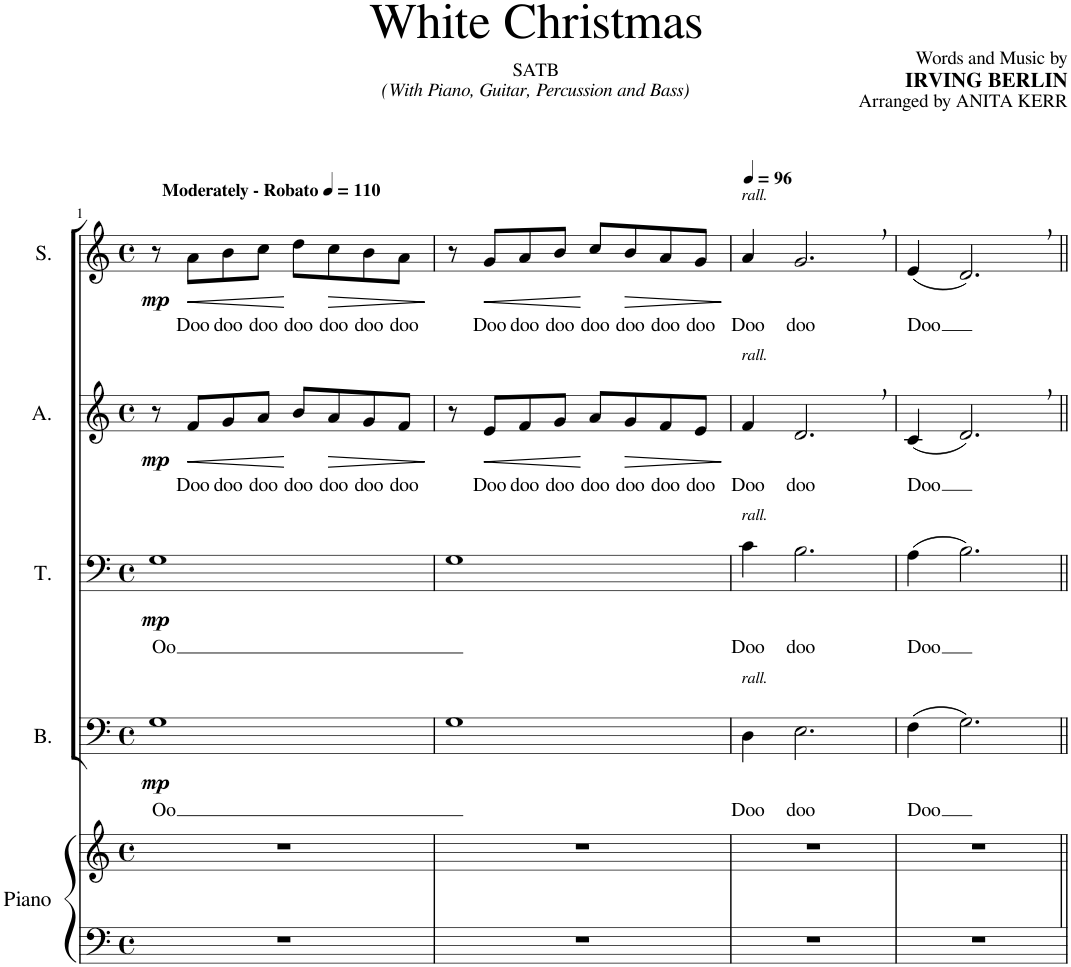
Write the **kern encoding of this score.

**kern	**kern	**kern	**text	**dynam	**kern	**text	**dynam	**kern	**text	**dynam	**kern	**text	**dynam
*part5	*part5	*part4	*part4	*part4	*part3	*part3	*part3	*part2	*part2	*part2	*part1	*part1	*part1
*staff6	*staff5	*staff4	*staff4	*staff4	*staff3	*staff3	*staff3	*staff2	*staff2	*staff2	*staff1	*staff1	*staff1
*I"Piano	*	*I"B.	*	*	*I"T.	*	*	*I"A.	*	*	*I"S.	*	*
*I'Pno	*	*	*	*	*	*	*	*	*	*	*	*	*
*clefF4	*clefG2	*clefF4	*	*	*clefF4	*	*	*clefG2	*	*	*clefG2	*	*
*k[]	*k[]	*k[]	*	*	*k[]	*	*	*k[]	*	*	*k[]	*	*
*M4/4	*M4/4	*M4/4	*	*	*M4/4	*	*	*M4/4	*	*	*M4/4	*	*
*met(c)	*met(c)	*met(c)	*	*	*met(c)	*	*	*met(c)	*	*	*met(c)	*	*
=1	=1	=1	=1	=1	=1	=1	=1	=1	=1	=1	=1	=1	=1
!	!	!	!LO:LY:b	!LO:DY:b	!	!LO:LY:b	!LO:DY:b	!	!	!LO:DY:b	!	!	!LO:DY:b
1r	1r	1G	Oo	mp	1G	Oo	mp	8r	.	mp	8r	.	mp
*	*	*	*	*	*	*	*	*	*	*	*MM110	*	*
!	!	!	!	!	!	!	!	!	!	!	!LO:TX:a:B:t=Moderately - Robato	!	!
!	!	!	!	!	!	!	!	!	!LO:LY:b	!LO:HP:b	!	!LO:LY:b	!LO:HP:b
.	.	.	.	.	.	.	.	8f/L	Doo	<	8a\L	Doo	<
!	!	!	!	!	!	!	!	!	!LO:LY:b	!	!	!LO:LY:b	!
.	.	.	.	.	.	.	.	8g/	doo	.	8b\	doo	.
!	!	!	!	!	!	!	!	!	!LO:LY:b	!	!	!LO:LY:b	!
.	.	.	.	.	.	.	.	8a/J	doo	.	8cc\J	doo	.
!	!	!	!	!	!	!	!	!	!LO:LY:b	!	!	!LO:LY:b	!
.	.	.	.	.	.	.	.	8b/L	doo	[	8dd\L	doo	[
!	!	!	!	!	!	!	!	!	!LO:LY:b	!LO:HP:b	!	!LO:LY:b	!LO:HP:b
.	.	.	.	.	.	.	.	8a/	doo	>	8cc\	doo	>
!	!	!	!	!	!	!	!	!	!LO:LY:b	!	!	!LO:LY:b	!
.	.	.	.	.	.	.	.	8g/	doo	.	8b\	doo	.
!	!	!	!	!	!	!	!	!	!LO:LY:b	!	!	!LO:LY:b	!
.	.	.	.	.	.	.	.	8f/J	doo	.	8a\J	doo	.
.	.	.	.	.	.	.	.	.	.	]	.	.	]
=2	=2	=2	=2	=2	=2	=2	=2	=2	=2	=2	=2	=2	=2
1r	1r	1G	.	.	1G	.	.	8r	.	.	8r	.	.
!	!	!	!	!	!	!	!	!	!LO:LY:b	!LO:HP:b	!	!LO:LY:b	!LO:HP:b
.	.	.	.	.	.	.	.	8e/L	Doo	<	8g/L	Doo	<
!	!	!	!	!	!	!	!	!	!LO:LY:b	!	!	!LO:LY:b	!
.	.	.	.	.	.	.	.	8f/	doo	.	8a/	doo	.
!	!	!	!	!	!	!	!	!	!LO:LY:b	!	!	!LO:LY:b	!
.	.	.	.	.	.	.	.	8g/J	doo	.	8b/J	doo	.
!	!	!	!	!	!	!	!	!	!LO:LY:b	!	!	!LO:LY:b	!
.	.	.	.	.	.	.	.	8a/L	doo	[	8cc/L	doo	[
!	!	!	!	!	!	!	!	!	!LO:LY:b	!LO:HP:b	!	!LO:LY:b	!LO:HP:b
.	.	.	.	.	.	.	.	8g/	doo	>	8b/	doo	>
!	!	!	!	!	!	!	!	!	!LO:LY:b	!	!	!LO:LY:b	!
.	.	.	.	.	.	.	.	8f/	doo	.	8a/	doo	.
!	!	!	!	!	!	!	!	!	!LO:LY:b	!	!	!LO:LY:b	!
.	.	.	.	.	.	.	.	8e/J	doo	.	8g/J	doo	.
.	.	.	.	.	.	.	.	.	.	]	.	.	]
=3	=3	=3	=3	=3	=3	=3	=3	=3	=3	=3	=3	=3	=3
*	*	*	*	*	*	*	*	*	*	*	*MM96	*	*
!	!	!	!	!	!	!	!	!	!	!	!LO:TX:a:i:t=rall.	!	!
!	!	!	!	!	!	!	!	!LO:TX:a:i:t=rall.	!	!	!	!	!
!	!	!	!	!	!LO:TX:a:i:t=rall.	!	!	!	!	!	!	!	!
!	!	!LO:TX:a:i:t=rall.	!	!	!	!	!	!	!	!	!	!	!
!	!	!	!LO:LY:b	!	!	!LO:LY:b	!	!	!LO:LY:b	!	!	!LO:LY:b	!
1r	1r	4D\	Doo	.	4c\	Doo	.	4f/	Doo	.	4a/	Doo	.
!	!	!	!LO:LY:b	!	!	!LO:LY:b	!	!	!LO:LY:b	!	!	!LO:LY:b	!
.	.	2.E\	doo	.	2.B\	doo	.	2.d,/	doo	.	2.g,/	doo	.
=4	=4	=4	=4	=4	=4	=4	=4	=4	=4	=4	=4	=4	=4
!	!	!	!LO:LY:b	!	!	!LO:LY:b	!	!	!LO:LY:b	!	!	!LO:LY:b	!
1r	1r	(4F\	Doo	.	(4A\	Doo	.	(4c/	Doo	.	(4e/	Doo	.
.	.	2.G\)	.	.	2.B\)	.	.	2.d,/)	.	.	2.d,/)	.	.
=||	=||	=||	=||	=||	=||	=||	=||	=||	=||	=||	=||	=||	=||
*-	*-	*-	*-	*-	*-	*-	*-	*-	*-	*-	*-	*-	*-
